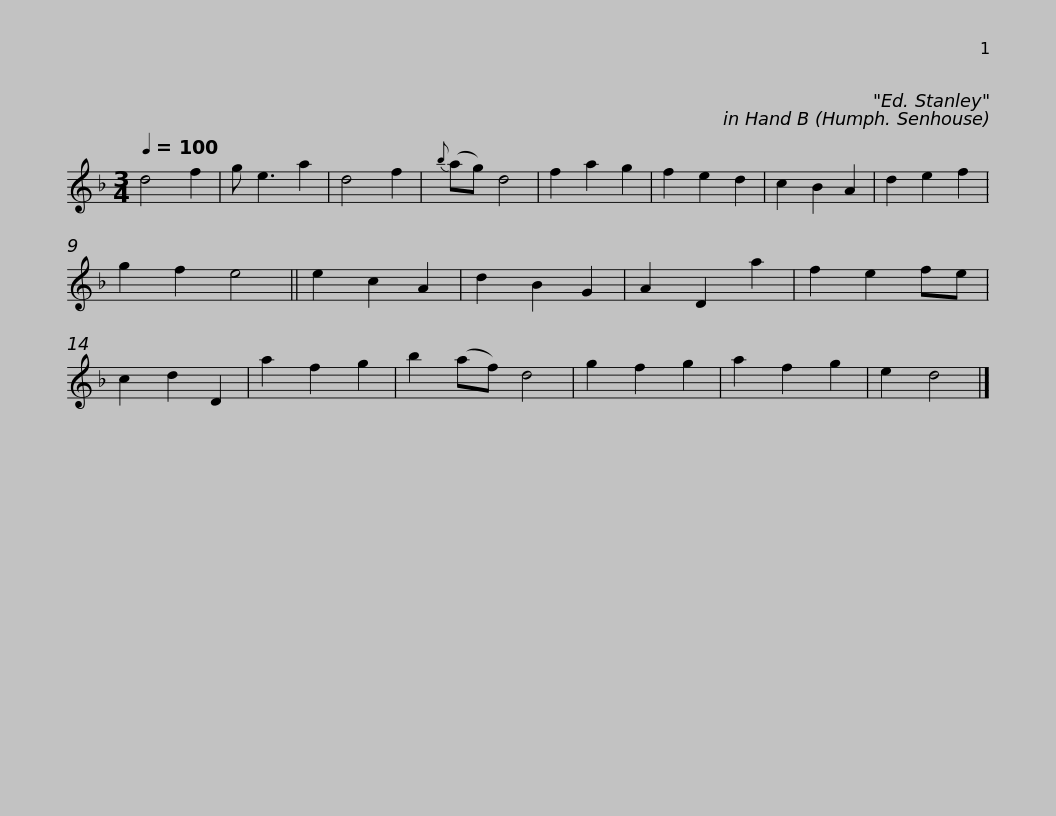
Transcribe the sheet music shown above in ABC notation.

X:1
L:1/8
Q:1/4=100
M:3/4
I:linebreak $
K:Dmin
V:1 treble
V:1
 d4 f2 | g e3 a2 | d4 f2 |{b} (ag) d4 | f2 a2 g2 | %5
 f2 e2 d2 | c2 B2 A2 | d2 e2 f2 | g2 f2 e4 || e2 c2 A2 | %10
 d2 B2 G2 | A2 D2 a2 |$ f2 e2 fe | c2 d2 D2 | a2 f2 g2 | %15
 b2 (af) d4 | g2 f2 g2 | a2 f2 g2 | e2 d4 |] %19
